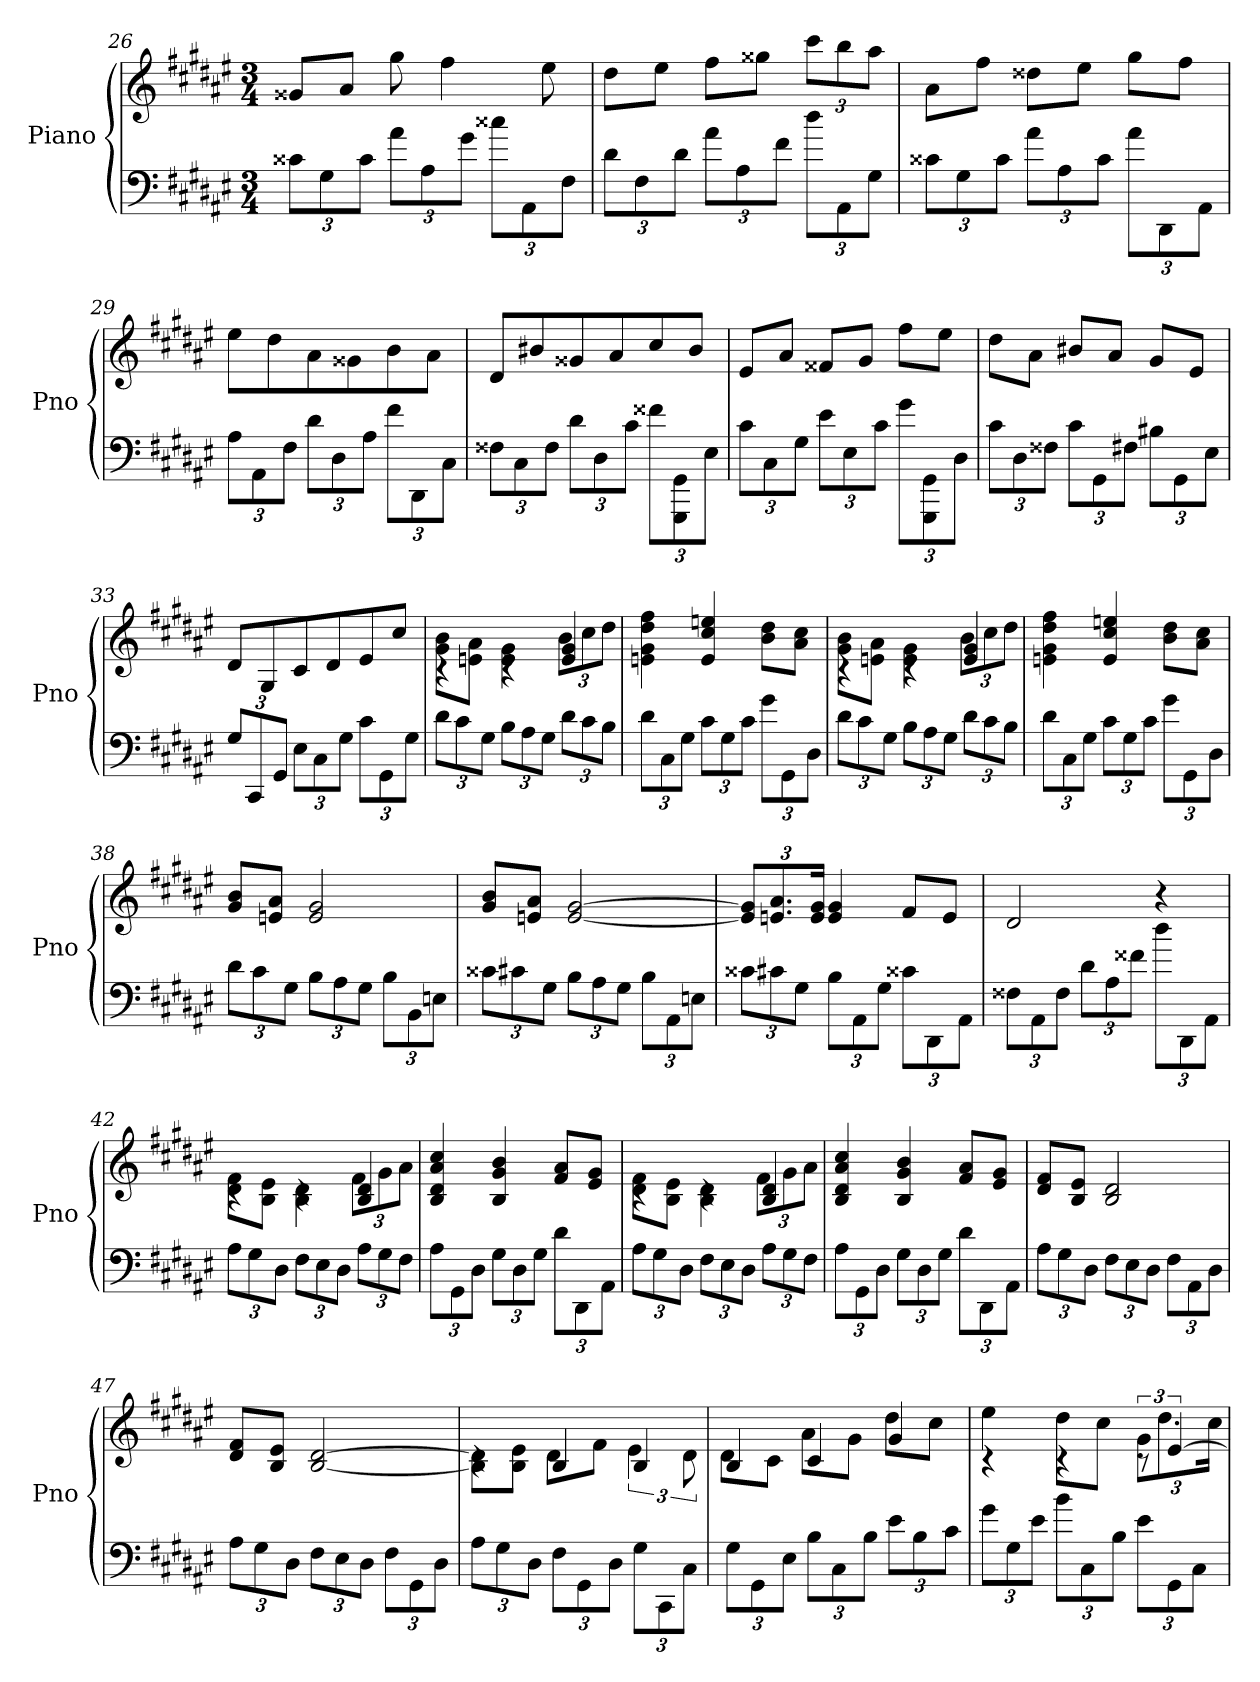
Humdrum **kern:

**kern	**kern
*part1	*part1
*staff2	*staff1
*I"Piano	*
*I'Pno	*
*clefF4	*clefG2
*k[f#c#g#d#a#e#]	*k[f#c#g#d#a#e#]
*F#:	*F#:
*M3/4	*M3/4
=26	=26
12c##X\L	8g##XL
12G#\	.
.	8a#J
12c##\J	.
12a#\L	8gg#
12A#\	.
.	4ff#
12g#\J	.
12cc##X\L	.
12AA#\	.
.	8ee#
12F#\J	.
=27	=27
12d#\L	8dd#L
12F#\	.
.	8ee#J
12d#\J	.
12a#\L	8ff#L
12A#\	.
.	8gg##XJ
12f#\J	.
12dd#\L	12ccc#L
12AA#\	12bb
12G#\J	12aa#J
=28	=28
12c##X\L	8a#L
12G#\	.
.	8ff#J
12c##\J	.
12a#\L	8dd##XL
12A#\	.
.	8ee#J
12c##\J	.
12a#\L	8gg#L
12DD#\	.
.	8ff#J
12AA#\J	.
=29	=29
12A#\L	8ee#L
12AA#\	.
.	8dd#
12F#\J	.
12d#\L	8a#
12D#\	.
.	8g##X
12A#\J	.
12f#\L	8b
12DD#\	.
.	8a#J
12C#\J	.
=30	=30
12F##X\L	8d#L
12C#\	.
.	8b#X
12F##\J	.
12d#\L	8g##X
12D#\	.
.	8a#
12c#\J	.
12f##X\L	8cc#
12GGG#\ 12GG#\	.
.	8b#J
12E#\J	.
=31	=31
12c#\L	8e#L
12C#\	.
.	8a#J
12G#\J	.
12e#\L	8f##XL
12E#\	.
.	8g#J
12c#\J	.
12g#\L	8ff#L
12GGG#\ 12GG#\	.
.	8ee#J
12D#\J	.
=32	=32
12c#\L	8dd#L
12D#\	.
.	8a#J
12F##X\J	.
12c#\L	8b#XL
12GG#\	.
.	8a#J
12F#X\J	.
12B#X\L	8g#L
12GG#\	.
.	8e#J
12E#\J	.
=33	=33
12G#/L	8d#L
12CC#/	.
.	8G#
12GG#/J	.
12E#\L	8c#
12C#\	.
.	8d#
12G#\J	.
12c#\L	8e#
12GG#\	.
.	8cc#J
12G#\J	.
=34	=34
*	*^
12d#\L	4rc	8g# 8bL
12c#\	.	.
.	.	8en 8a#J
12G#\J	.	.
12B\L	4rc	4e 4g#
12A#\	.	.
12G#\J	.	.
12d#\L	4e 4g#	12bL
12c#\	.	12cc#
12B\J	.	12dd#J
*	*v	*v
=35	=35
12d#\L	4en 4g# 4dd# 4ff#
12C#\	.
12G#\J	.
12c#\L	4e 4cc# 4een
12G#\	.
12c#\J	.
12g#\L	8b 8dd#L
12GG#\	.
.	8a# 8cc#J
12D#\J	.
=36	=36
*	*^
12d#\L	4rc	8g# 8bL
12c#\	.	.
.	.	8en 8a#J
12G#\J	.	.
12B\L	4rc	4e 4g#
12A#\	.	.
12G#\J	.	.
12d#\L	4e 4g#	12bL
12c#\	.	12cc#
12B\J	.	12dd#J
*	*v	*v
=37	=37
12d#\L	4en 4g# 4dd# 4ff#
12C#\	.
12G#\J	.
12c#\L	4e 4cc# 4een
12G#\	.
12c#\J	.
12g#\L	8b 8dd#L
12GG#\	.
.	8a# 8cc#J
12D#\J	.
=38	=38
12d#\L	8g# 8bL
12c#\	.
.	8en 8a#J
12G#\J	.
12B\L	2e 2g#
12A#\	.
12G#\J	.
12B\L	.
12BB\	.
12En\J	.
=39	=39
12c##X\L	8g# 8bL
12c#X\	.
.	8en 8a#J
12G#\J	.
12B\L	[2e [2g#
12A#\	.
12G#\J	.
12B\L	.
12AA#\	.
12En\J	.
=40	=40
12c##X\L	12e] 12g#]L
12c#X\	12.en 12.a#
12G#\J	.
.	24e 24g#Jk
12B\L	4e 4g#
12AA#\	.
12G#\J	.
12c##X\L	8f#L
12DD#\	.
.	8eJ
12AA#\J	.
=41	=41
12F##X\L	2d#
12AA#\	.
12F##\J	.
12d#\L	.
12A#\	.
12f##X\J	.
12dd#\L	4r
12DD#\	.
12AA#\J	.
=42	=42
*	*^
12A#\L	4rc	8d# 8f#L
12G#\	.	.
.	.	8B 8e#J
12D#\J	.	.
12F#\L	4rc	4B 4d#
12E#\	.	.
12D#\J	.	.
12A#\L	4B 4d#	12f#L
12G#\	.	12g#
12F#\J	.	12a#J
*	*v	*v
=43	=43
12A#\L	4B 4d# 4a# 4cc#
12GG#\	.
12D#\J	.
12G#\L	4B 4g# 4b
12D#\	.
12G#\J	.
12d#\L	8f# 8a#L
12DD#\	.
.	8e# 8g#J
12AA#\J	.
=44	=44
*	*^
12A#\L	4rc	8d# 8f#L
12G#\	.	.
.	.	8B 8e#J
12D#\J	.	.
12F#\L	4rc	4B 4d#
12E#\	.	.
12D#\J	.	.
12A#\L	4B 4d#	12f#L
12G#\	.	12g#
12F#\J	.	12a#J
*	*v	*v
=45	=45
12A#\L	4B 4d# 4a# 4cc#
12GG#\	.
12D#\J	.
12G#\L	4B 4g# 4b
12D#\	.
12G#\J	.
12d#\L	8f# 8a#L
12DD#\	.
.	8e# 8g#J
12AA#\J	.
=46	=46
12A#\L	8d# 8f#L
12G#\	.
.	8B 8e#J
12D#\J	.
12F#\L	2B 2d#
12E#\	.
12D#\J	.
12F#\L	.
12AA#\	.
12D#\J	.
=47	=47
12A#\L	8d# 8f#L
12G#\	.
.	8B 8e#J
12D#\J	.
12F#\L	[2B [2d#
12E#\	.
12D#\J	.
12F#\L	.
12GG#\	.
12D#\J	.
=48	=48
*	*^
12A#\L	4rc	8B] 8d#]L
12G#\	.	.
.	.	8B 8e#J
12D#\J	.	.
12F#\L	4B	8d#L
12GG#\	.	.
.	.	8f#J
12D#\J	.	.
12G#\L	4B	6e#
12CC#\	.	.
12C#\J	.	12d#
=49	=49	=49
12G#\L	4B	8d#L
12GG#\	.	.
.	.	8c#J
12E#\J	.	.
12B\L	4c#	8a#L
12C#\	.	.
.	.	8g#J
12B\J	.	.
12e#\L	4g#	8dd#L
12B\	.	.
.	.	8cc#J
12c#\J	.	.
=50	=50	=50
12g#\L	4rc	4ee#
12G#\	.	.
12e#\J	.	.
12b\L	4rc	8dd#L
12C#\	.	.
.	.	8cc#J
12B\J	.	.
12e#\L	12rc	12g#L
12GG#\	[6e#	12.dd#
12C#\J	.	.
.	.	24cc#Jk
*	*v	*v
=	=
*-	*-
